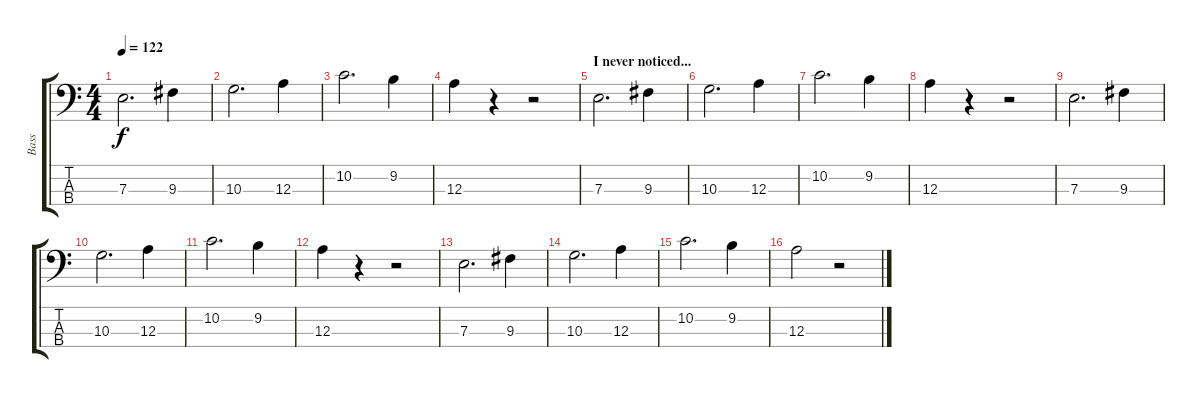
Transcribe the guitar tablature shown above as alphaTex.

\track ("Bass" "Bass") {instrument electricbassfinger}
\staff {score tabs}
\tuning (G2 D2 A1 E1) {hide}
\ts (4 4)
\section ("" "")
\tempo 122
\clef f4
\ks c
7.3.2{d dy f} 9.3.4 |
10.3.2{d} 12.3.4 |
10.2.2{d} 9.2.4 |
12.3.4 r.4 r.2 |
\section ("" "I never noticed...")
7.3.2{d} 9.3.4 |
10.3.2{d} 12.3.4 |
10.2.2{d} 9.2.4 |
12.3.4 r.4 r.2 |
7.3.2{d} 9.3.4 |
10.3.2{d} 12.3.4 |
10.2.2{d} 9.2.4 |
12.3.4 r.4 r.2 |
7.3.2{d} 9.3.4 |
10.3.2{d} 12.3.4 |
10.2.2{d} 9.2.4 |
12.3.2 r.2
